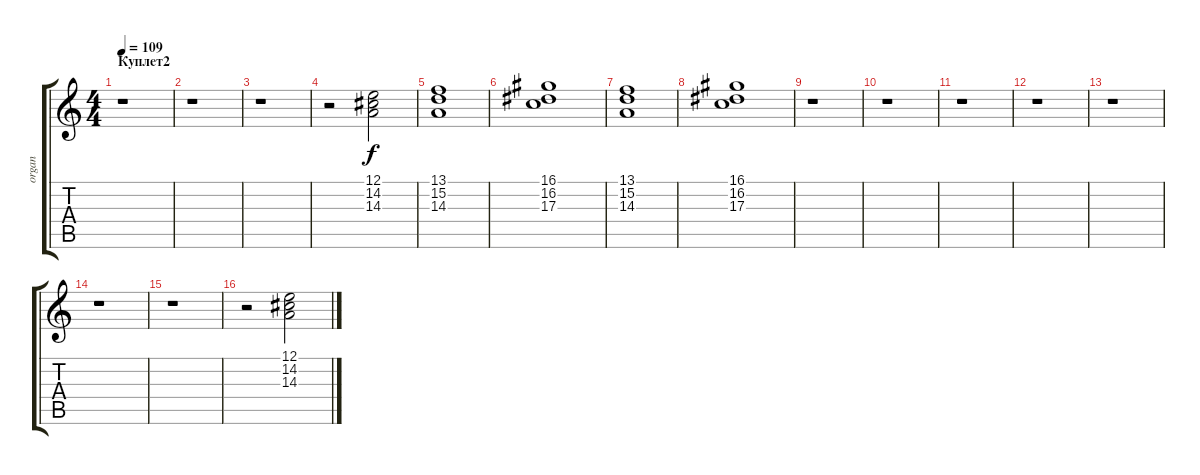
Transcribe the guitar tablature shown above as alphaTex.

\track ("organ" "organ") {instrument churchorgan}
\staff {score tabs}
\tuning (E4 B3 G3 D3 A2 E2) {hide}
\ts (4 4)
\section ("" "Куплет2")
\tempo 109
\clef g2
\ks c
r.1{dy f} |
r.1 |
r.1 |
r.2 (12.1 14.2 14.3).2 |
(13.1 15.2 14.3).1 |
(16.1 16.2 17.3).1 |
(13.1 15.2 14.3).1 |
(16.1 16.2 17.3).1 |
r.1 |
r.1 |
r.1 |
r.1 |
r.1 |
r.1 |
r.1 |
r.2 (12.1 14.2 14.3).2
